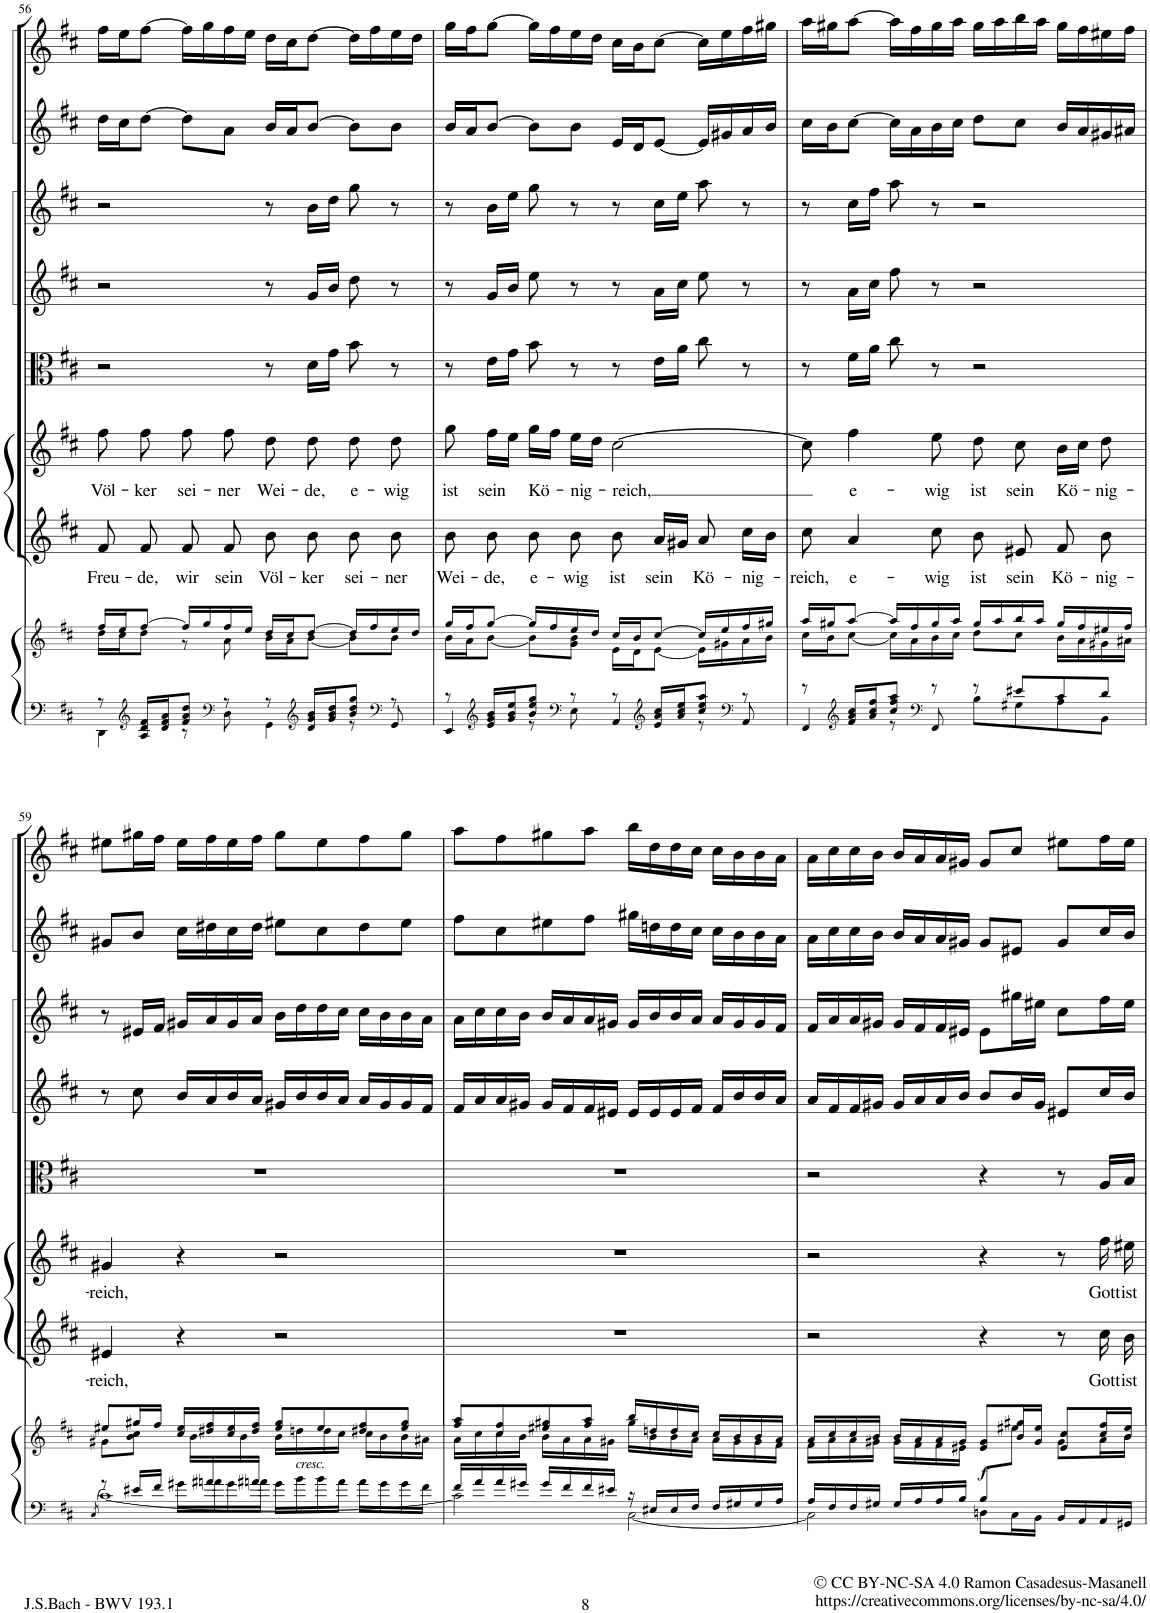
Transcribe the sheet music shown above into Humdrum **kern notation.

**kern	**kern	**dynam	**kern	**text	**kern	**text	**kern	**kern	**kern	**kern	**kern
*part8	*part8	*part8	*part7	*part7	*part6	*part6	*part5	*part4	*part3	*part2	*part1
*staff9	*staff8	*staff8/9	*staff7	*staff7	*staff6	*staff6	*staff5	*staff4	*staff3	*staff2	*staff1
*I"Piano reduction	*	*	*I"Alto	*	*I"Soprano	*	*I"Viola	*I"Violino II	*I"Violino I	*I"Oboe II	*I"Oboe I
*I'Pno	*	*	*	*	*	*	*I'Vla	*I'Vln	*I'Vln	*I'Ob	*I'Ob
!!LO:PB:g=z
*clefF4	*clefG2	*	*clefG2	*	*clefG2	*	*clefC3	*clefG2	*clefG2	*clefG2	*clefG2
*k[f#c#]	*k[f#c#]	*	*k[f#c#]	*	*k[f#c#]	*	*k[f#c#]	*k[f#c#]	*k[f#c#]	*k[f#c#]	*k[f#c#]
*M4/4	*M4/4	*	*M4/4	*	*M4/4	*	*M4/4	*M4/4	*M4/4	*M4/4	*M4/4
*met(c)	*met(c)	*	*met(c)	*	*met(c)	*	*met(c)	*met(c)	*met(c)	*met(c)	*met(c)
=56	=56	=56	=56	=56	=56	=56	=56	=56	=56	=56	=56
*^	*^	*	*	*	*	*	*	*	*	*	*
!	!	!	!	!	!	!LO:LY:b	!	!LO:LY:b	!	!	!	!	!
8r	4DD\	16ff#/LL	16dd\LL	.	8f#/	Freu-	8ff#\	Völ-	2r	2r	2r	16dd\LL	16ff#\LL
.	.	16ee/J	16cc#\J	.	.	.	.	.	.	.	.	16cc#\J	16ee\J
*clefG2	*	*	*	*	*	*	*	*	*	*	*	*	*
!	!	!	!	!	!	!LO:LY:b	!	!LO:LY:b	!	!	!	!	!
16A/ 16d/ 16f#/LL	.	[8ff#/J	8dd\J	.	8f#/	-de,	8ff#\	-ker	.	.	.	[8dd\J	[8ff#\J
16d/ 16f#/ 16a/J	.	.	.	.	.	.	.	.	.	.	.	.	.
!	!	!	!	!	!	!LO:LY:b	!	!LO:LY:b	!	!	!	!	!
8f#/ 8a/ 8dd/J	8r	16ff#/LL]	8r	.	8f#/	wir	8ff#\	sei-	.	.	.	8dd\L]	16ff#\LL]
.	.	16gg/	.	.	.	.	.	.	.	.	.	.	16gg\
*clefF4	*	*	*	*	*	*	*	*	*	*	*	*	*
!	!	!	!	!	!	!LO:LY:b	!	!LO:LY:b	!	!	!	!	!
8r	8D\	16ff#/	8a\	.	8f#/	sein	8ff#\	-ner	.	.	.	8a\J	16ff#\
.	.	16ee/JJ	.	.	.	.	.	.	.	.	.	.	16ee\JJ
!	!	!	!	!	!	!LO:LY:b	!	!LO:LY:b	!	!	!	!	!
8r	4GG\	16dd/LL	16b\LL	.	8b\	Völ-	8dd\	Wei-	8r	8r	8r	16b/LL	16dd\LL
.	.	16cc#/J	16a\J	.	.	.	.	.	.	.	.	16a/J	16cc#\J
*clefG2	*	*	*	*	*	*	*	*	*	*	*	*	*
!	!	!	!	!	!	!LO:LY:b	!	!LO:LY:b	!	!	!	!	!
16d/ 16g/ 16b/LL	.	[8dd/J	[8b\J	.	8b\	-ker	8dd\	-de,	16d\LL	16g/LL	16b\LL	[8b/J	[8dd\J
16g/ 16b/ 16dd/J	.	.	.	.	.	.	.	.	16g\JJ	16b/JJ	16dd\JJ	.	.
!	!	!	!	!	!	!LO:LY:b	!	!LO:LY:b	!	!	!	!	!
8b/ 8dd/ 8gg/J	8r	16dd/LL]	8b\L]	.	8b\	sei-	8dd\	e-	8b\	8dd\	8gg\	8b\L]	16dd\LL]
.	.	16ff#/	.	.	.	.	.	.	.	.	.	.	16ff#\
*clefF4	*	*	*	*	*	*	*	*	*	*	*	*	*
!	!	!	!	!	!	!LO:LY:b	!	!LO:LY:b	!	!	!	!	!
8r	8GG/	16ee/	8b\J	.	8b\	-ner	8dd\	-wig	8r	8r	8r	8b\J	16ee\
.	.	16dd/JJ	.	.	.	.	.	.	.	.	.	.	16dd\JJ
=57	=57	=57	=57	=57	=57	=57	=57	=57	=57	=57	=57	=57	=57
!	!	!	!	!	!	!LO:LY:b	!	!LO:LY:b	!	!	!	!	!
8r	4EE/	16gg/LL	16b\LL	.	8b\	Wei-	8gg\	ist	8r	8r	8r	16b/LL	16gg\LL
.	.	16ff#/J	16a\J	.	.	.	.	.	.	.	.	16a/J	16ff#\J
*clefG2	*	*	*	*	*	*	*	*	*	*	*	*	*
!	!	!	!	!	!	!LO:LY:b	!	!LO:LY:b	!	!	!	!	!
16e/ 16g/ 16b/LL	.	[8gg/J	[8b\J	.	8b\	-de,	16ff#\LL	sein	16e\LL	16g/LL	16b\LL	[8b/J	[8gg\J
16g/ 16b/ 16ee/J	.	.	.	.	.	.	16ee\JJ	.	16g\JJ	16b/JJ	16ee\JJ	.	.
!	!	!	!	!	!	!LO:LY:b	!	!LO:LY:b	!	!	!	!	!
8b/ 8ee/ 8gg/J	8r	16gg/LL]	8b\L]	.	8b\	e-	16gg\LL	Kö-	8b\	8ee\	8gg\	8b\L]	16gg\LL]
.	.	16ff#/	.	.	.	.	16ff#\JJ	.	.	.	.	.	16ff#\
*clefF4	*	*	*	*	*	*	*	*	*	*	*	*	*
!	!	!	!	!	!	!LO:LY:b	!	!LO:LY:b	!	!	!	!	!
8r	8E\	16ee/	8g\ 8b\J	.	8b\	-wig	16ee\LL	-nig-	8r	8r	8r	8b\J	16ee\
.	.	16dd/JJ	.	.	.	.	16dd\JJ	.	.	.	.	.	16dd\JJ
!	!	!	!	!	!	!LO:LY:b	!	!LO:LY:b	!	!	!	!	!
8r	4AA/	16cc#/LL	16e\LL	.	8b\	ist	[2cc#\	-reich,	8r	8r	8r	16e/LL	16cc#\LL
.	.	16b/J	16d\J	.	.	.	.	.	.	.	.	16d/J	16b\J
*clefG2	*	*	*	*	*	*	*	*	*	*	*	*	*
!	!	!	!	!	!	!LO:LY:b	!	!	!	!	!	!	!
16e/ 16a/ 16cc#/LL	.	[8cc#/J	[8e\J	.	16a/LL	sein	.	.	16e\LL	16a\LL	16cc#\LL	[8e/J	[8cc#\J
16a/ 16cc#/ 16ee/J	.	.	.	.	16g#X/JJ	.	.	.	16a\JJ	16cc#\JJ	16ee\JJ	.	.
!	!	!	!	!	!	!LO:LY:b	!	!	!	!	!	!	!
8cc#/ 8ee/ 8aa/J	8r	16cc#/LL]	16e\LL]	.	8a/	Kö-	.	.	8cc#\	8ee\	8aa\	16e/LL]	16cc#\LL]
.	.	16ee/	16g#X\	.	.	.	.	.	.	.	.	16g#X/	16ee\
*clefF4	*	*	*	*	*	*	*	*	*	*	*	*	*
!	!	!	!	!	!	!LO:LY:b	!	!	!	!	!	!	!
8r	8AA/	16ff#/	16a\	.	16cc#\LL	-nig-	.	.	8r	8r	8r	16a/	16ff#\
.	.	16gg#X/JJ	16b\JJ	.	16b\JJ	.	.	.	.	.	.	16b/JJ	16gg#X\JJ
=58	=58	=58	=58	=58	=58	=58	=58	=58	=58	=58	=58	=58	=58
!	!	!	!	!	!	!LO:LY:b	!	!	!	!	!	!	!
8r	4FF#/	16aa/LL	16cc#\LL	.	8cc#\	-reich,	8cc#\]	.	8r	8r	8r	16cc#\LL	16aa\LL
.	.	16gg#X/J	16b\J	.	.	.	.	.	.	.	.	16b\J	16gg#X\J
*clefG2	*	*	*	*	*	*	*	*	*	*	*	*	*
!	!	!	!	!	!	!LO:LY:b	!	!LO:LY:b	!	!	!	!	!
16f#/ 16a/ 16cc#/LL	.	[8aa/J	[8cc#\J	.	4a/	e-	4ff#\	e-	16f#\LL	16a\LL	16cc#\LL	[8cc#\J	[8aa\J
16a/ 16cc#/ 16ff#/J	.	.	.	.	.	.	.	.	16a\JJ	16cc#\JJ	16ff#\JJ	.	.
8cc#/ 8ff#/ 8aa/J	8r	16aa/LL]	16cc#\LL]	.	.	.	.	.	8cc#\	8ff#\	8aa\	16cc#\LL]	16aa\LL]
.	.	16ff#/	16a\	.	.	.	.	.	.	.	.	16a\	16ff#\
*clefF4	*	*	*	*	*	*	*	*	*	*	*	*	*
!	!	!	!	!	!	!LO:LY:b	!	!LO:LY:b	!	!	!	!	!
8r	8FF#/	16gg#/	16b\	.	8cc#\	-wig	8ee\	-wig	8r	8r	8r	16b\	16gg#\
.	.	16aa/JJ	16cc#\JJ	.	.	.	.	.	.	.	.	16cc#\JJ	16aa\JJ
!	!	!	!	!	!	!LO:LY:b	!	!LO:LY:b	!	!	!	!	!
8r	8B\L	16gg#/LL	8dd\L	.	8b\	ist	8dd\	ist	2r	2r	2r	8dd\L	16gg#\LL
.	.	16aa/	.	.	.	.	.	.	.	.	.	.	16aa\
!	!	!	!	!	!	!LO:LY:b	!	!LO:LY:b	!	!	!	!	!
8e#X/L	8G#X\	16bb/	8cc#\J	.	8e#X/	sein	8cc#\	sein	.	.	.	8cc#\J	16bb\
.	.	16aa/JJ	.	.	.	.	.	.	.	.	.	.	16aa\JJ
!	!	!	!	!	!	!LO:LY:b	!	!LO:LY:b	!	!	!	!	!
8c#/	8A\	16gg#/LL	16b\LL	.	8f#/	Kö-	16b\LL	Kö-	.	.	.	16b/LL	16gg#\LL
.	.	16ff#/	16a\	.	.	.	16cc#\JJ	.	.	.	.	16a/	16ff#\
!	!	!	!	!	!	!LO:LY:b	!	!LO:LY:b	!	!	!	!	!
8d/J	8BB\J	16ee#X/	16g#X\	.	8b\	-nig-	8dd\	-nig-	.	.	.	16g#X/	16ee#X\
.	.	16ff#/JJ	16a#X\JJ	.	.	.	.	.	.	.	.	16a#X/JJ	16ff#\JJ
!!LO:LB:g=z
=59	=59	=59	=59	=59	=59	=59	=59	=59	=59	=59	=59	=59	=59
*	*^	*	*	*	*	*	*	*	*	*	*	*	*
.	.	8qC#/	.	.	.	.	.	.	.	.	.	.	.	.
!	!	!	!	!	!	!	!LO:LY:b	!	!LO:LY:b	!	!	!	!	!
16ryy	8r	[1c#	8ee#X/L	8g#X\L	.	4e#X/	-reich,	4g#X/	-reich,	1r	8r	8r	8g#X/L	8ee#X\L
.	16e#X/LL	.	16gg#X/L	8b\ 8cc#\J	.	.	.	.	.	.	8cc#\	16e#X/LL	8b/J	16gg#X\L
.	16f#/JJ	.	16ff#/JJ	.	.	.	.	.	.	.	.	16f#/JJ	.	16ff#\JJ
.	16g#X\LL	.	16cc#/ 16ee#/LL	16b\LL	.	4r	.	4r	.	.	16b/LL	16g#X/LL	16cc#\LL	16ee#\LL
16a#X/	16an\	.	16dd#X/ 16ff#/	16ryy	.	.	.	.	.	.	16a/	16a/	16dd#X\	16ff#\
16ryy	16g#\	.	16cc#/ 16ee#/	16b\	.	.	.	.	.	.	16b/	16g#/	16cc#\	16ee#\
16a#X/JJ	16an\JJ	.	16dd#/ 16ff#/JJ	16ryy	.	.	.	.	.	.	16a/JJ	16a/JJ	16dd#\JJ	16ff#\JJ
2ryy	16g#\LL	.	8ee#/ 8gg#/L	16b\LL	.	2r	.	2r	.	.	16g#X/LL	16b\LL	8ee#X\L	8gg#\L
!	!	!	!	!LO:TX:b:i:t=cresc.	!	!	!	!	!	!	!	!	!	!
.	16b\	.	.	16ddn\	.	.	.	.	.	.	16b/	16dd\	.	.
.	16b\	.	8ee#/	16dd\	.	.	.	.	.	.	16b/	16dd\	8cc#\	8ee#\
.	16a\JJ	.	.	16cc#\JJ	.	.	.	.	.	.	16a/JJ	16cc#\JJ	.	.
.	16a\LL	.	8dd#X/ 8ff#/	16cc#\LL	.	.	.	.	.	.	16a/LL	16cc#\LL	8dd#\	8ff#\
.	16g#\	.	.	16b\	.	.	.	.	.	.	16g#/	16b\	.	.
.	16g#\	.	8ee#/ 8gg#/J	16b\	.	.	.	.	.	.	16g#/	16b\	8ee#\J	8gg#\J
.	16f#\JJ	.	.	16a#X\JJ	.	.	.	.	.	.	16f#/JJ	16a\JJ	.	.
*	*v	*v	*	*	*	*	*	*	*	*	*	*	*	*
=60	=60	=60	=60	=60	=60	=60	=60	=60	=60	=60	=60	=60	=60
16f#/LL	2c#\]	8ff#/ 8aa/L	16a\LL	.	1r	.	1r	.	1r	16f#/LL	16a\LL	8ff#\L	8aa\L
16a/	.	.	16cc#\	.	.	.	.	.	.	16a/	16cc#\	.	.
16a/	.	8cc#/ 8ff#/	16cc#\	.	.	.	.	.	.	16a/	16cc#\	8cc#\	8ff#\
16g#X/JJ	.	.	16b\JJ	.	.	.	.	.	.	16g#X/JJ	16b\JJ	.	.
16g#/LL	.	8ee#X/ 8gg#X/	16b\LL	.	.	.	.	.	.	16g#/LL	16b/LL	8ee#X\	8gg#X\
16f#/	.	.	16a\	.	.	.	.	.	.	16f#/	16a/	.	.
16f#/	.	8ff#/ 8aa/J	16a\	.	.	.	.	.	.	16f#/	16a/	8ff#\J	8aa\J
16e#X/JJ	.	.	16g#X\JJ	.	.	.	.	.	.	16e#X/JJ	16g#X/JJ	.	.
16r	[2C#\	16bb/LL	16gg#\LL	.	.	.	.	.	.	16e#/LL	16g#/LL	16gg#X\LL	16bb\LL
16E#X/LL	.	16ddn/	16b\	.	.	.	.	.	.	16e#/	16b/	16ddn\	16dd\
16E#/	.	16dd/	16b\	.	.	.	.	.	.	16e#/	16b/	16dd\	16dd\
16F#/JJ	.	16cc#/JJ	16a\JJ	.	.	.	.	.	.	16f#/JJ	16a/JJ	16cc#\JJ	16cc#\JJ
16F#/LL	.	16cc#/LL	16a\LL	.	.	.	.	.	.	16f#/LL	16a/LL	16cc#\LL	16cc#\LL
16G#X/	.	16b/	16g#\	.	.	.	.	.	.	16b/	16g#/	16b\	16b\
16G#/	.	16b/	16g#\	.	.	.	.	.	.	16b/	16g#/	16b\	16b\
16A/JJ	.	16a/JJ	16f#\JJ	.	.	.	.	.	.	16a/JJ	16f#/JJ	16a\JJ	16a\JJ
=61	=61	=61	=61	=61	=61	=61	=61	=61	=61	=61	=61	=61	=61
*	*^	*	*	*	*	*	*	*	*	*	*	*	*
2ryy	16A/LL	2C#\]	16a/LL	16f#\LL	.	2r	.	2r	.	2r	16a/LL	16f#/LL	16a\LL	16a\LL
.	16F#/	.	16cc#/	16a\	.	.	.	.	.	.	16f#/	16a/	16cc#\	16cc#\
.	16F#/	.	16cc#/	16a\	.	.	.	.	.	.	16f#/	16a/	16cc#\	16cc#\
.	16G#X/JJ	.	16b/JJ	16g#X\JJ	.	.	.	.	.	.	16g#X/JJ	16g#X/JJ	16b\JJ	16b\JJ
.	16G#/LL	.	16b/LL	16g#\LL	.	.	.	.	.	.	16g#/LL	16g#/LL	16b/LL	16b/LL
.	16A/	.	16a/	16f#\	.	.	.	.	.	.	16a/	16f#/	16a/	16a/
.	16A/	.	16a/	16f#\	.	.	.	.	.	.	16a/	16f#/	16a/	16a/
.	16B/JJ	.	16g#/JJ	16e#X\JJ	.	.	.	.	.	.	16b/JJ	16e#X/JJ	16g#X/JJ	16g#X/JJ
!	!	!	!	!	!LO:DY:b	!	!	!	!	!	!	!	!	!
8B/L	4ryy	8Dn\L	8e#/ 8g#/L	8ryy	f	4r	.	4r	.	4r	8b/L	8e#\L	8g#/L	8g#/L
4.ryy	.	16C#\L	16b/ 16gg#X/L	8ee#X\J	.	.	.	.	.	.	16b/L	16gg#X\L	8e#X/J	8cc#/J
.	.	16BB\JJ	16g#/ 16ee#/JJ	.	.	.	.	.	.	.	16g#/JJ	16ee#X\JJ	.	.
.	16BB/LL	4ryy	8e#/ 8cc#/L	8g#\L	.	8r	.	8r	.	8r	8e#X/L	8cc#\L	8g#/L	8ee#X\L
.	16AA/	.	.	.	.	.	.	.	.	.	.	.	.	.
!	!	!	!	!	!	!	!LO:LY:b	!	!LO:LY:b	!	!	!	!	!
.	16AA/	.	16cc#/ 16ff#/L	16a\L	.	16cc#\	Gott	16ff#\	Gott	16A/LL	16cc#/L	16ff#\L	16cc#/L	16ff#\L
!	!	!	!	!	!	!	!LO:LY:b	!	!LO:LY:b	!	!	!	!	!
.	16GG#X/JJ	.	16b/ 16ee#/JJ	16b\JJ	.	16b\	ist	16ee#X\	ist	16B/JJ	16b/JJ	16ee#\JJ	16b/JJ	16ee#\JJ
*v	*v	*v	*	*	*	*	*	*	*	*	*	*	*	*
*	*v	*v	*	*	*	*	*	*	*	*	*	*
=	=	=	=	=	=	=	=	=	=	=	=
*-	*-	*-	*-	*-	*-	*-	*-	*-	*-	*-	*-
